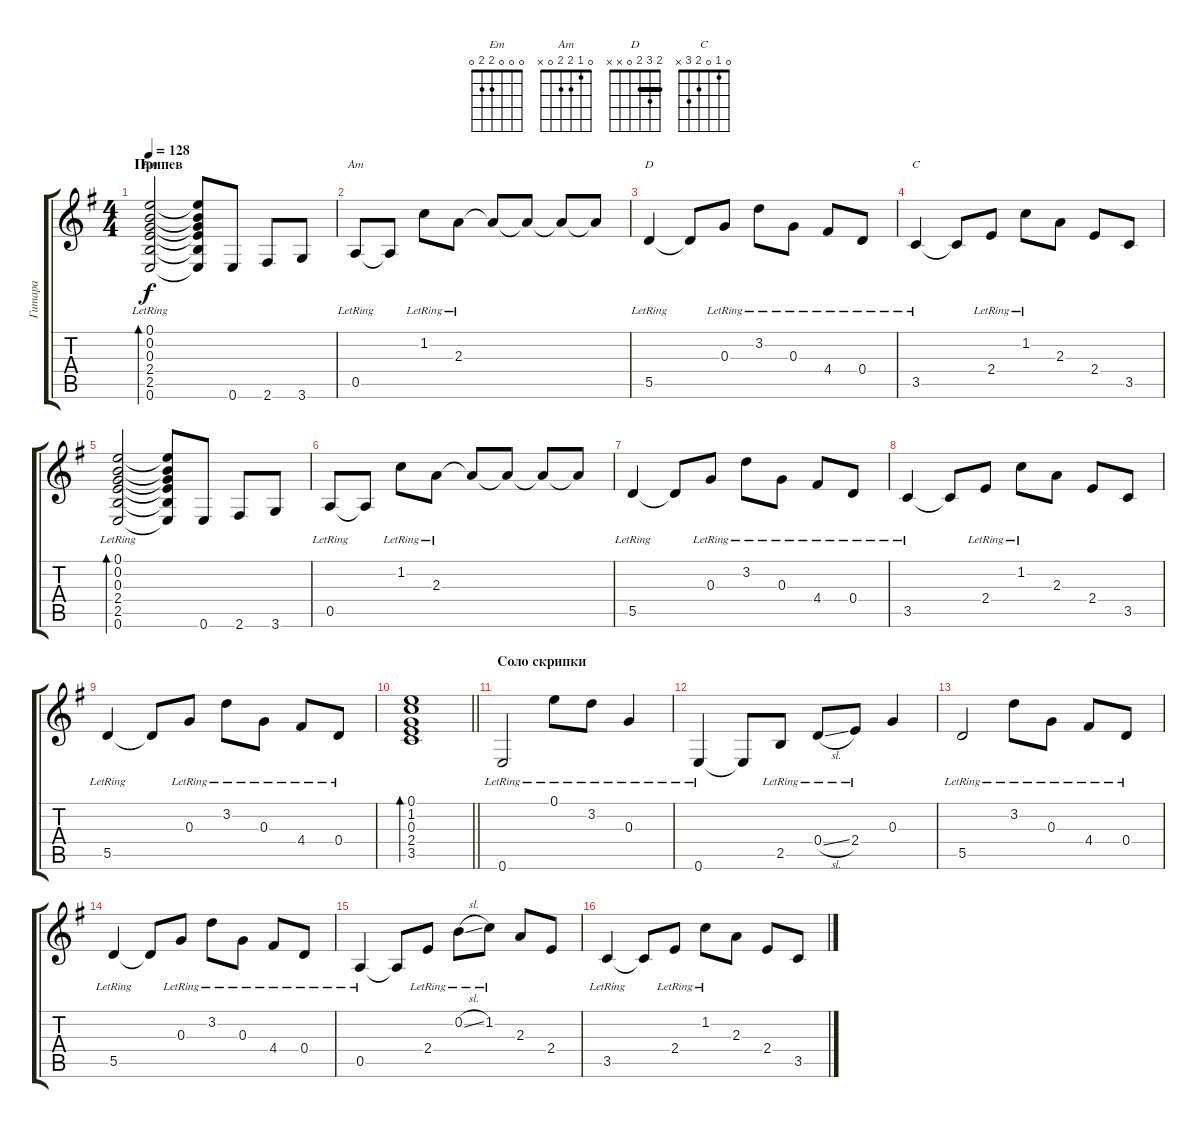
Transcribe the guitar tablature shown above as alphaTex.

\track ("Гитара" "Гитара") {instrument acousticguitarsteel}
\staff {score tabs}
\tuning (E4 B3 G3 D3 A2 E2) {hide}
\chord ("Em" 0 0 0 2 2 0)
\chord ("Am" 0 1 2 2 0 x)
\chord ("D" 2 3 2 0 x x) {barre 2}
\chord ("C" 0 1 0 2 3 x)
\ts (4 4)
\section ("" "Припев")
\tempo 128
\clef g2
\ks eminor
(0.1{lr} 0.2{lr} 0.3{lr} 2.4{lr} 2.5{lr} 0.6{lr}).2{bd 240 ch "Em" dy f} (0.1{t} 0.2{t} 0.3{t} 2.4{t} 2.5{t} 0.6{t}).8 0.6.8 2.6.8 3.6.8 |
0.5{lr}.8{ch "Am"} 0.5{t}.8 1.2{lr}.8 2.3{lr}.8 2.3{t}.8 2.3{t}.8 2.3{t}.8 2.3{t}.8 |
5.5{lr}.4{ch "D"} 5.5{t}.8 0.3{lr}.8 3.2{lr}.8 0.3{lr}.8 4.4{lr}.8 0.4{lr}.8 |
3.5{lr}.4{ch "C"} 3.5{t}.8 2.4{lr}.8 1.2{lr}.8 2.3.8 2.4.8 3.5.8 |
(0.1{lr} 0.2{lr} 0.3{lr} 2.4{lr} 2.5{lr} 0.6{lr}).2{bd 240} (0.1{t} 0.2{t} 0.3{t} 2.4{t} 2.5{t} 0.6{t}).8 0.6.8 2.6.8 3.6.8 |
0.5{lr}.8 0.5{t}.8 1.2{lr}.8 2.3{lr}.8 2.3{t}.8 2.3{t}.8 2.3{t}.8 2.3{t}.8 |
5.5{lr}.4 5.5{t}.8 0.3{lr}.8 3.2{lr}.8 0.3{lr}.8 4.4{lr}.8 0.4{lr}.8 |
3.5{lr}.4 3.5{t}.8 2.4{lr}.8 1.2{lr}.8 2.3.8 2.4.8 3.5.8 |
5.5{lr}.4 5.5{t}.8 0.3{lr}.8 3.2{lr}.8 0.3{lr}.8 4.4{lr}.8 0.4{lr}.8 |
\barLineRight lightlight
(0.1 1.2 0.3 2.4 3.5).1{bd 240} |
\section ("" "Соло скрипки")
0.6{lr}.2{volume 8} 0.1{lr}.8 3.2{lr}.8 0.3{lr}.4 |
0.6{lr}.4 0.6{t}.8 2.5{lr}.8 0.4{sl lr}.8 2.4{lr}.8 0.3.4 |
5.5{lr}.2 3.2{lr}.8 0.3{lr}.8 4.4{lr}.8 0.4{lr}.8 |
5.5{lr}.4 5.5{t}.8 0.3{lr}.8 3.2{lr}.8 0.3{lr}.8 4.4{lr}.8 0.4{lr}.8 |
0.5{lr}.4 0.5{t}.8 2.4{lr}.8 0.2{sl lr}.8 1.2{lr}.8 2.3.8 2.4.8 |
3.5{lr}.4 3.5{t}.8 2.4{lr}.8 1.2{lr}.8 2.3.8 2.4.8 3.5.8
